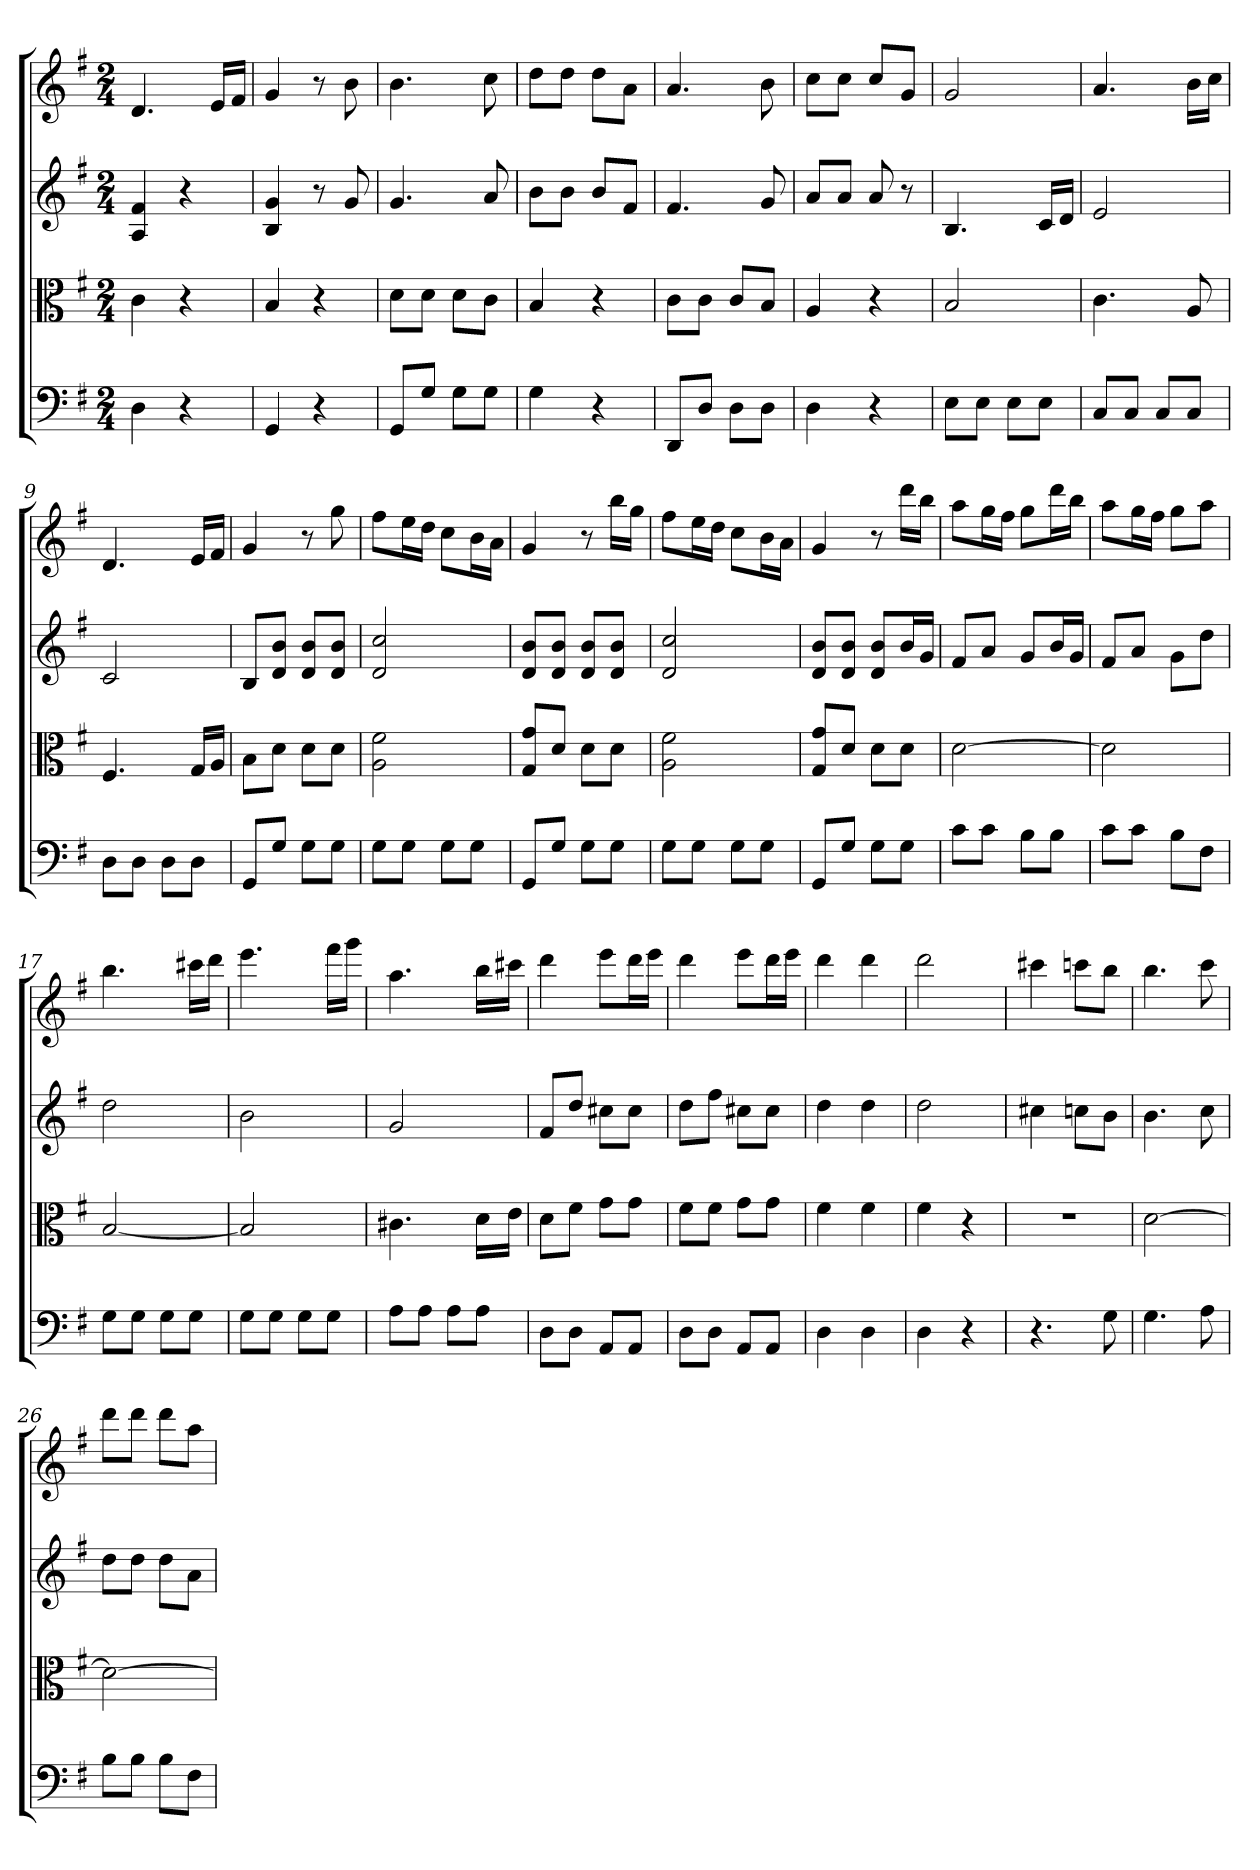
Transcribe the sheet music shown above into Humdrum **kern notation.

**kern	**kern	**kern	**kern
*part4	*part3	*part2	*part1
*staff4	*staff3	*staff2	*staff1
*clefF4	*clefC3	*	*
*k[f#]	*k[f#]	*k[f#]	*k[f#]
*G:	*G:	*G:	*G:
*M2/4	*M2/4	*M2/4	*M2/4
=	=	=	=
4D	4c	4A 4f#	4.d
4r	4r	4r	.
.	.	.	16eLL
.	.	.	16f#JJ
=2	=2	=2	=2
4GG	4B	4B 4g	4g
4r	4r	8r	8r
.	.	8g	8b
=3	=3	=3	=3
8GG/L	8d\L	4.g	4.b
8G/J	8d\J	.	.
8G\L	8d\L	.	.
8G\J	8c\J	8a	8cc
=4	=4	=4	=4
4G	4B	8bL	8ddL
.	.	8bJ	8ddJ
4r	4r	8bL	8ddL
.	.	8f#J	8aJ
=5	=5	=5	=5
8DD/L	8c\L	4.f#	4.a
8D/J	8c\J	.	.
8D\L	8c/L	.	.
8D\J	8B/J	8g	8b
=6	=6	=6	=6
4D	4A	8aL	8ccL
.	.	8aJ	8ccJ
4r	4r	8a	8ccL
.	.	8r	8gJ
=7	=7	=7	=7
8E\L	2B	4.B	2g
8E\J	.	.	.
8E\L	.	.	.
8E\J	.	16cLL	.
.	.	16dJJ	.
=8	=8	=8	=8
8C/L	4.c	2e	4.a
8C/J	.	.	.
8C/L	.	.	.
8C/J	8A	.	16bLL
.	.	.	16ccJJ
=9	=9	=9	=9
8D\L	4.F#	2c	4.d
8D\J	.	.	.
8D\L	.	.	.
8D\J	16G/LL	.	16eLL
.	16A/JJ	.	16f#JJ
=10	=10	=10	=10
8GG/L	8B\L	8BL	4g
8G/J	8d\J	8d 8bJ	.
8G\L	8d\L	8d 8bL	8r
8G\J	8d\J	8d 8bJ	8gg
=11	=11	=11	=11
8G\L	2A 2f#	2d 2cc	8ff#L
8G\J	.	.	16eeL
.	.	.	16ddJJ
8G\L	.	.	8ccL
8G\J	.	.	16bL
.	.	.	16aJJ
=12	=12	=12	=12
8GG/L	8G/ 8g/L	8d 8bL	4g
8G/J	8d/J	8d 8bJ	.
8G\L	8d\L	8d 8bL	8r
8G\J	8d\J	8d 8bJ	16bbLL
.	.	.	16ggJJ
=13	=13	=13	=13
8G\L	2A 2f#	2d 2cc	8ff#L
8G\J	.	.	16eeL
.	.	.	16ddJJ
8G\L	.	.	8ccL
8G\J	.	.	16bL
.	.	.	16aJJ
=14	=14	=14	=14
8GG/L	8G/ 8g/L	8d 8bL	4g
8G/J	8d/J	8d 8bJ	.
8G\L	8d\L	8d 8bL	8r
8G\J	8d\J	16bL	16dddLL
.	.	16gJJ	16bbJJ
=15	=15	=15	=15
8c\L	[2d	8f#L	8aaL
8c\J	.	8aJ	16ggL
.	.	.	16ff#JJ
8B\L	.	8gL	8ggL
8B\J	.	16bL	16dddL
.	.	16gJJ	16bbJJ
=16	=16	=16	=16
8c\L	2d]	8f#L	8aaL
8c\J	.	8aJ	16ggL
.	.	.	16ff#JJ
8B\L	.	8gL	8ggL
8F#\J	.	8ddJ	8aaJ
=17	=17	=17	=17
8G\L	[2B	2dd	4.bb
8G\J	.	.	.
8G\L	.	.	.
8G\J	.	.	16ccc#XLL
.	.	.	16dddJJ
=18	=18	=18	=18
8G\L	2B]	2b	4.eee
8G\J	.	.	.
8G\L	.	.	.
8G\J	.	.	16fff#LL
.	.	.	16gggJJ
=19	=19	=19	=19
8A\L	4.c#X	2g	4.aa
8A\J	.	.	.
8A\L	.	.	.
8A\J	16d\LL	.	16bbLL
.	16e\JJ	.	16ccc#XJJ
=20	=20	=20	=20
8D\L	8d\L	8f#L	4ddd
8D\J	8f#\J	8ddJ	.
8AA/L	8g\L	8cc#XL	8eeeL
8AA/J	8g\J	8cc#J	16dddL
.	.	.	16eeeJJ
=21	=21	=21	=21
8D\L	8f#\L	8ddL	4ddd
8D\J	8f#\J	8ff#J	.
8AA/L	8g\L	8cc#XL	8eeeL
8AA/J	8g\J	8cc#J	16dddL
.	.	.	16eeeJJ
=22	=22	=22	=22
4D	4f#	4dd	4ddd
4D	4f#	4dd	4ddd
=23	=23	=23	=23
4D	4f#	2dd	2ddd
4r	4r	.	.
=24	=24	=24	=24
4.r	2r	4cc#X	4ccc#X
.	.	8ccnL	8cccnL
8G	.	8bJ	8bbJ
=25	=25	=25	=25
4.G	[2d	4.b	4.bb
8A	.	8cc	8ccc
=26	=26	=26	=26
8B\L	2d_	8ddL	8dddL
8B\J	.	8ddJ	8dddJ
8B\L	.	8ddL	8dddL
8F#\J	.	8aJ	8aaJ
=	=	=	=
*-	*-	*-	*-
